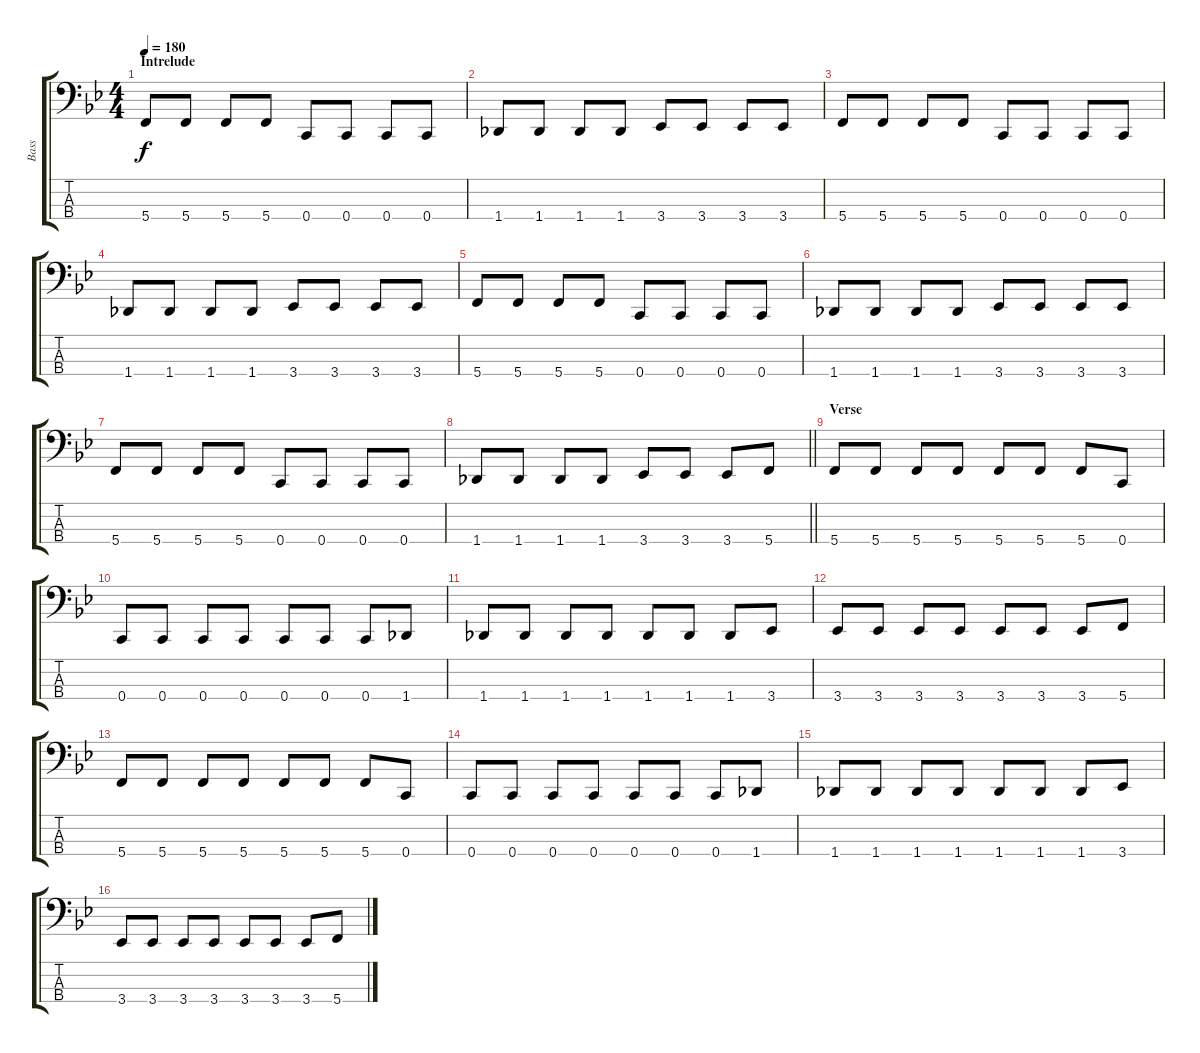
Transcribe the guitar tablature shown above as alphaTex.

\track ("Bass" "Bass") {instrument electricbasspick}
\staff {score tabs}
\tuning (F2 C2 G1 C1) {hide}
\ts (4 4)
\section ("" "Intrelude")
\tempo 180
\clef f4
\ks bb
5.4.8{dy f} 5.4.8 5.4.8 5.4.8 0.4.8 0.4.8 0.4.8 0.4.8 |
1.4.8 1.4.8 1.4.8 1.4.8 3.4.8 3.4.8 3.4.8 3.4.8 |
5.4.8 5.4.8 5.4.8 5.4.8 0.4.8 0.4.8 0.4.8 0.4.8 |
1.4.8 1.4.8 1.4.8 1.4.8 3.4.8 3.4.8 3.4.8 3.4.8 |
5.4.8 5.4.8 5.4.8 5.4.8 0.4.8 0.4.8 0.4.8 0.4.8 |
1.4.8 1.4.8 1.4.8 1.4.8 3.4.8 3.4.8 3.4.8 3.4.8 |
5.4.8 5.4.8 5.4.8 5.4.8 0.4.8 0.4.8 0.4.8 0.4.8 |
\barLineRight lightlight
1.4.8 1.4.8 1.4.8 1.4.8 3.4.8 3.4.8 3.4.8 5.4.8 |
\section ("" "Verse")
5.4.8{volume 11} 5.4.8 5.4.8 5.4.8 5.4.8 5.4.8 5.4.8 0.4.8 |
0.4.8 0.4.8 0.4.8 0.4.8 0.4.8 0.4.8 0.4.8 1.4.8 |
1.4.8 1.4.8 1.4.8 1.4.8 1.4.8 1.4.8 1.4.8 3.4.8 |
3.4.8 3.4.8 3.4.8 3.4.8 3.4.8 3.4.8 3.4.8 5.4.8 |
5.4.8 5.4.8 5.4.8 5.4.8 5.4.8 5.4.8 5.4.8 0.4.8 |
0.4.8 0.4.8 0.4.8 0.4.8 0.4.8 0.4.8 0.4.8 1.4.8 |
1.4.8 1.4.8 1.4.8 1.4.8 1.4.8 1.4.8 1.4.8 3.4.8 |
3.4.8 3.4.8 3.4.8 3.4.8 3.4.8 3.4.8 3.4.8 5.4.8
